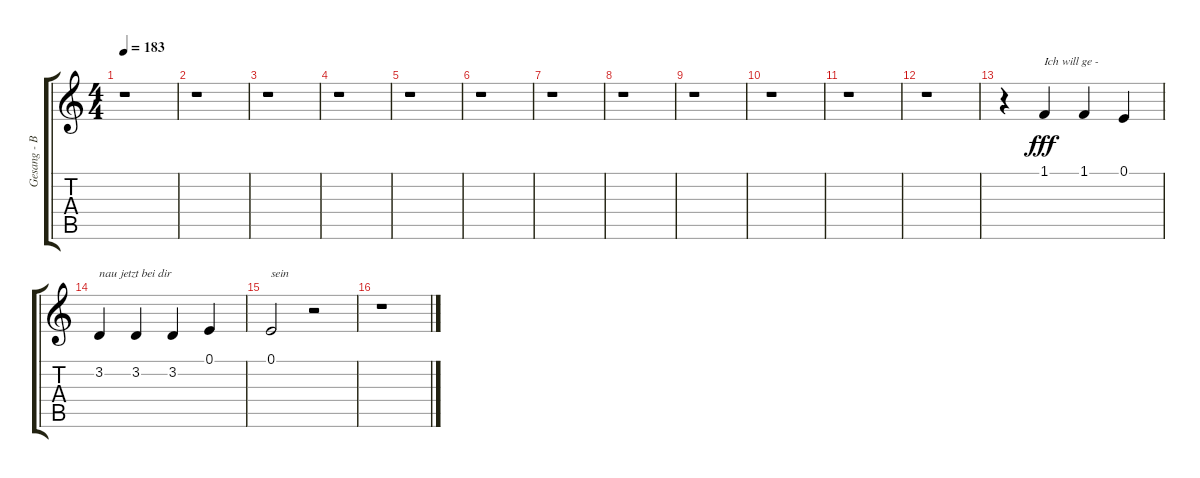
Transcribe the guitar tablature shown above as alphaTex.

\track ("Gesang - Bela B." "Gesang - B") {instrument tenorsax}
\staff {score tabs}
\tuning (E4 B3 G3 D3 A2 D2) {hide}
\ts (4 4)
\tempo 183
\clef g2
\ks c
r.1{dy fff} |
r.1 |
r.1 |
r.1 |
r.1 |
r.1 |
r.1 |
r.1 |
r.1 |
r.1 |
r.1 |
r.1 |
r.4 1.1.4{txt "Ich will ge -"} 1.1.4 0.1.4 |
3.2.4{txt "nau jetzt bei dir "} 3.2.4 3.2.4 0.1.4 |
0.1.2{txt "sein"} r.2 |
r.1
